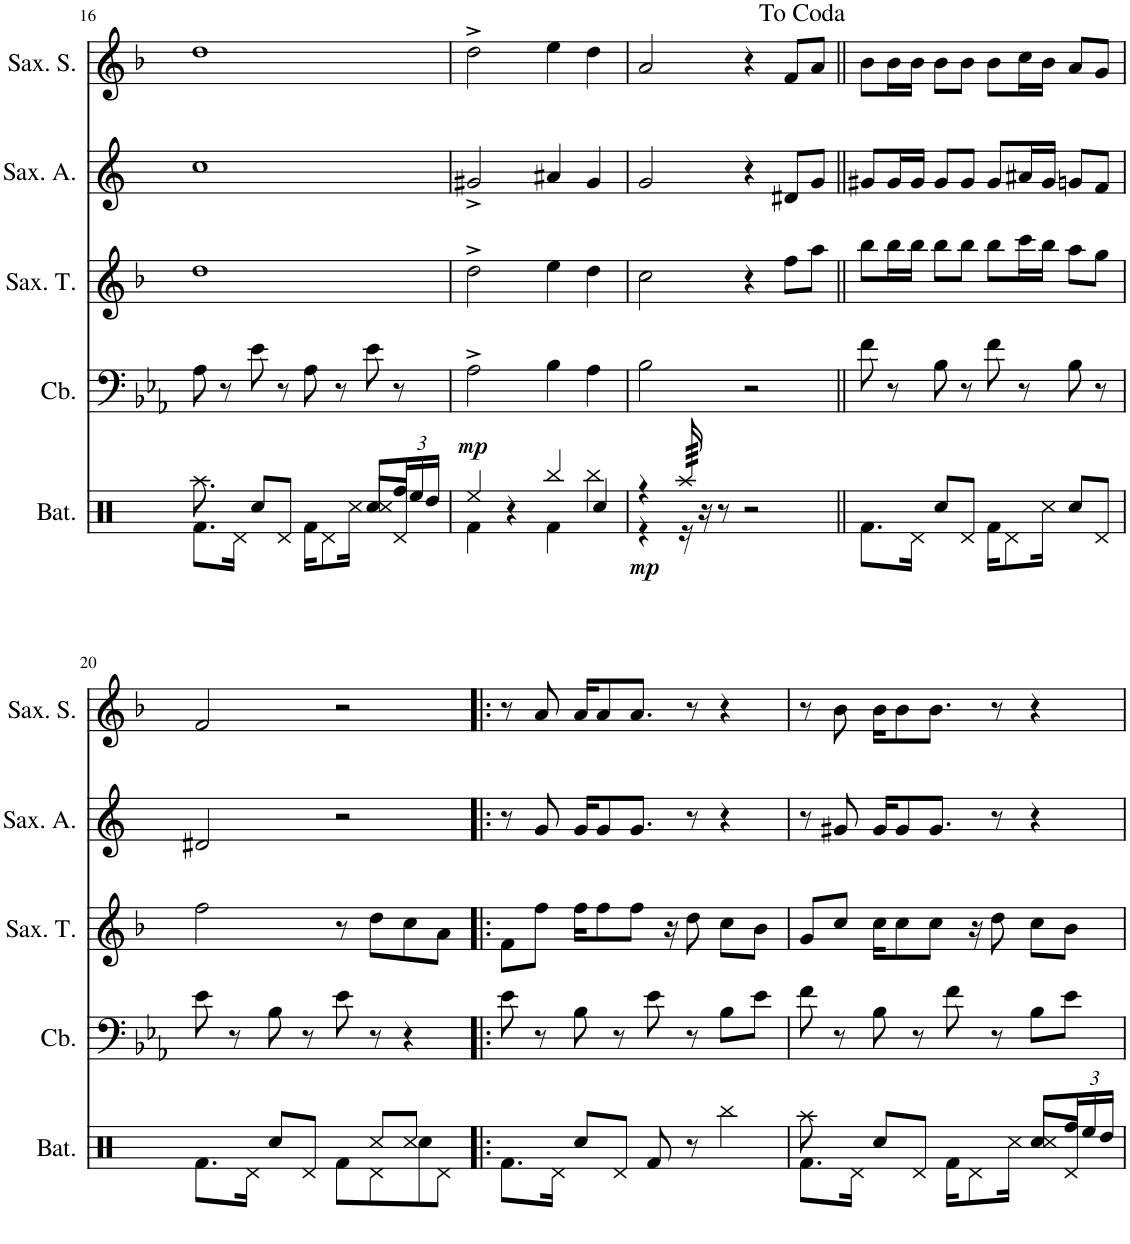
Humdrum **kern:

**kern	**dynam	**kern	**dynam	**kern	**kern	**kern
*part5	*part5	*part4	*part4	*part3	*part2	*part1
*staff5	*staff5	*staff4	*staff4	*staff3	*staff2	*staff1
*I"Batterie	*	*I"Contrebasse	*	*I"Saxophone Ténor	*I"Saxophone alto	*I"Saxophone soprano
*I'Bat.	*	*I'Cb.	*	*I'Sax. T.	*I'Sax. A.	*I'Sax. S.
!!LO:PB:g=z
*clefX	*	*clefF4	*	*clefG2	*clefG2	*clefG2
*	*	*Trd7c12	*	*Trd8c14	*Trd5c9	*Trd1c2
*k[]	*	*k[b-e-a-]	*	*k[b-]	*k[]	*k[b-]
*M4/4	*	*M4/4	*	*M4/4	*M4/4	*M4/4
=16	=16	=16	=16	=16	=16	=16
*^	*	*	*	*	*	*
8.Rf\L	8.Raa\	.	8A-\	.	1dd	1cc	1dd
.	.	.	8r	.	.	.	.
16Rd\Jk	16ryy	.	.	.	.	.	.
*v	*v	*	*	*	*	*	*
8Rcc/L	.	8e-\	.	.	.	.
8Rd/J	.	8r	.	.	.	.
16Rf\KL	.	8A-\	.	.	.	.
8Rd\	.	.	.	.	.	.
.	.	8r	.	.	.	.
16Rcc\Jk	.	.	.	.	.	.
*^	*	*	*	*	*	*
8Rcc/L	8Rcc/L	.	8e-\	.	.	.	.
*	*Xbrackettup	*	*	*	*	*	*
8Rd/J	24Rff/L	.	8r	.	.	.	.
.	24Ree/	.	.	.	.	.	.
.	24Rdd/JJ	.	.	.	.	.	.
=17	=17	=17	=17	=17	=17	=17	=17
!	!	!	!	!LO:DY:b	!	!	!
4Ree/	4Rf\	.	2A-^\	mp	2dd^\	2g#X^/	2dd^\
4r	4ryy	.	.	.	.	.	.
4Rbb/	4Rf\	.	4B-\	.	4ee\	4a#X/	4ee\
4Rcc/	4Rbb\	.	4A-\	.	4dd\	4g#/	4dd\
=18	=18	=18	=18	=18	=18	=18	=18
!	!	!LO:DY:b	!	!	!	!	!
4r	4r	mp	2B-\	.	2cc\	2g/	2a/
*tremolo	*	*	*	*	*	*	*
128Raa/	16r	.	.	.	.	.	.
128Raa/	.	.	.	.	.	.	.
128Raa/	.	.	.	.	.	.	.
128Raa/	.	.	.	.	.	.	.
128Raa/	.	.	.	.	.	.	.
128Raa/	.	.	.	.	.	.	.
128Raa/	.	.	.	.	.	.	.
128Raa/	.	.	.	.	.	.	.
*Xtremolo	*	*	*	*	*	*	*
16r	2ryy	.	.	.	.	.	.
8r	.	.	.	.	.	.	.
2r	.	.	2r	.	4r	4r	4r
.	.	.	.	.	8ff\L	8d#X/L	8f/L
.	8.ryy	.	.	.	.	.	.
.	.	.	.	.	8aa\J	8g/J	8a/J
*v	*v	*	*	*	*	*	*
=19||	=19||	=19||	=19||	=19||	=19||	=19||
8.Rf\L	.	8f\	.	8bb-\L	8g#X/L	8b-\L
.	.	8r	.	16bb-\L	16g#/L	16b-\L
16Rd\Jk	.	.	.	16bb-\JJ	16g#/JJ	16b-\JJ
8Rcc/L	.	8B-\	.	8bb-\L	8g#/L	8b-\L
8Rd/J	.	8r	.	8bb-\J	8g#/J	8b-\J
16Rf\KL	.	8f\	.	8bb-\L	8g#/L	8b-\L
8Rd\	.	.	.	.	.	.
.	.	8r	.	16ccc\L	16a#X/L	16cc\L
16Rcc\Jk	.	.	.	16bb-\JJ	16g#/JJ	16b-\JJ
8Rcc/L	.	8B-\	.	8aa\L	8gn/L	8a/L
8Rd/J	.	8r	.	8gg\J	8f/J	8g/J
!!LO:LB:g=z
=20	=20	=20	=20	=20	=20	=20
*^	*	*	*	*	*	*
8.Rf\L	8ryy	.	8e-\	.	2ff\	2d#X/	2f/
*v	*v	*	*	*	*	*	*
.	.	8r	.	.	.	.
16Rd\Jk	.	.	.	.	.	.
8Rcc/L	.	8B-\	.	.	.	.
8Rd/J	.	8r	.	.	.	.
8Rf\L	.	8e-\	.	8r	2r	2r
*^	*	*	*	*	*	*
8Rd\	8Rcc/L	.	8r	.	8dd\L	.	.
8Rcc\	8Rcc/J	.	4r	.	8cc\	.	.
8Rd\J	8ryy	.	.	.	8a\J	.	.
*v	*v	*	*	*	*	*	*
=21!|:	=21!|:	=21!|:	=21!|:	=21!|:	=21!|:	=21!|:
8.Rf\L	.	8e-\	.	8f\L	8r	8r
.	.	8r	.	8ff\J	8g/	8a/
16Rd\Jk	.	.	.	.	.	.
8Rcc/L	.	8B-\	.	16ff\KL	16g/KL	16a/KL
.	.	.	.	8ff\	8g/	8a/
8Rd/J	.	8r	.	.	.	.
.	.	.	.	8ff\J	8.g/J	8.a/J
8Rf/	.	8e-\	.	.	.	.
.	.	.	.	16r	.	.
8r	.	8r	.	8dd\	8r	8r
4Rbb\	.	8B-\L	.	8cc\L	4r	4r
.	.	8e-\J	.	8b-\J	.	.
=22	=22	=22	=22	=22	=22	=22
*^	*	*	*	*	*	*
8.Rf\L	8Raa\	.	8f\	.	8g/L	8r	8r
.	8ryy	.	8r	.	8cc/J	8g#X/	8b-\
16Rd\Jk	.	.	.	.	.	.	.
*v	*v	*	*	*	*	*	*
8Rcc/L	.	8B-\	.	16cc\KL	16g#/KL	16b-\KL
.	.	.	.	8cc\	8g#/	8b-\
8Rd/J	.	8r	.	.	.	.
.	.	.	.	8cc\J	8.g#/J	8.b-\J
16Rf\KL	.	8f\	.	.	.	.
8Rd\	.	.	.	16r	.	.
.	.	8r	.	8dd\	8r	8r
16Rcc\Jk	.	.	.	.	.	.
*^	*	*	*	*	*	*
8Rcc/L	8Rcc/L	.	8B-\L	.	8cc\L	4r	4r
8Rd/J	24Rff/L	.	8e-\J	.	8b-\J	.	.
.	24Ree/	.	.	.	.	.	.
.	24Rdd/JJ	.	.	.	.	.	.
*v	*v	*	*	*	*	*	*
=	=	=	=	=	=	=
*-	*-	*-	*-	*-	*-	*-
